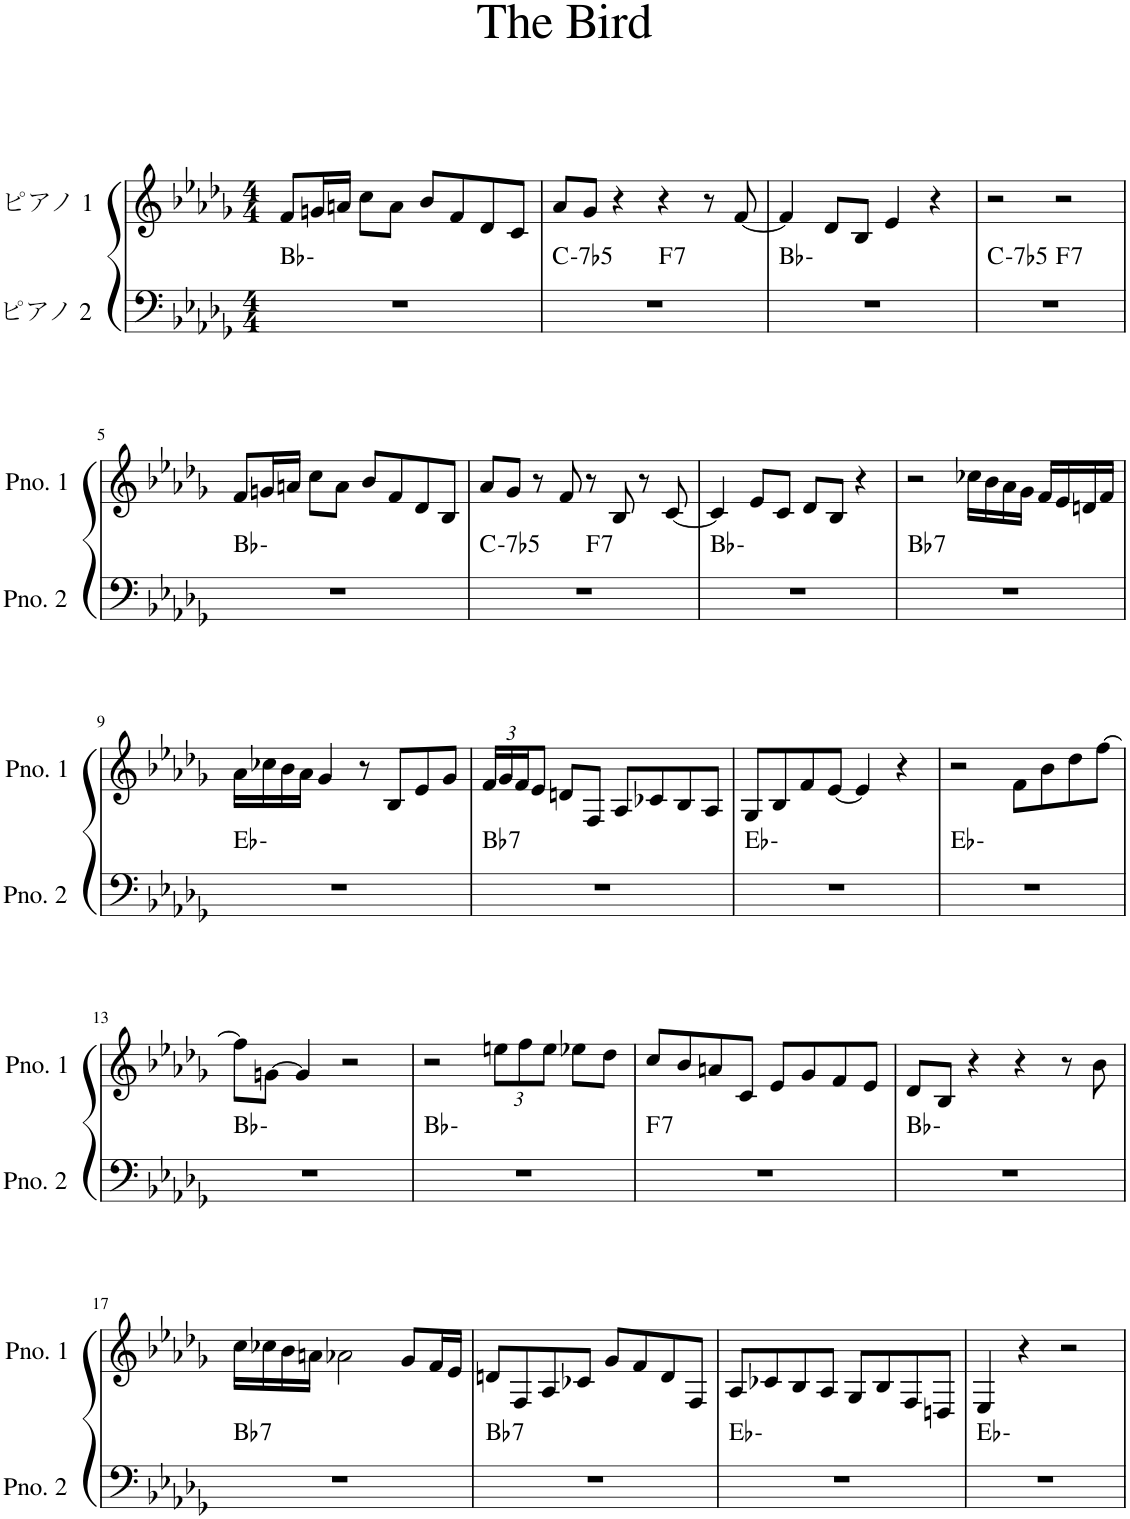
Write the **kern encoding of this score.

**kern	**harte	**kern
*part2	*part2	*part1
*staff2	*	*staff1
*I"ピアノ 2	*	*I"ピアノ 1
*clefF4	*	*clefG2
*k[b-e-a-d-g-]	*	*k[b-e-a-d-g-]
*M4/4	*	*M4/4
=1	=1	=1
1r	Bb:min	8f/L
.	.	16gn/L
.	.	16an/JJ
.	.	8cc\L
.	.	8a\J
.	.	8b-/L
.	.	8f/
.	.	8d-/
.	.	8c/J
=2	=2	=2
!	!LO:H:kt=-7b5	!
*^	*	*
1r	2ryy	C:hdim7	8a-/L
.	.	.	8g-/J
.	.	.	4r
!	!	!LO:H:kt=7	!
.	2ryy	F:7	4r
.	.	.	8r
.	.	.	[8f/
*v	*v	*	*
=3	=3	=3
1r	Bb:min	4f/]
.	.	8d-/L
.	.	8B-/J
.	.	4e-/
.	.	4r
=4	=4	=4
!	!LO:H:kt=-7b5	!
*^	*	*
1r	2ryy	C:hdim7	2r
!	!	!LO:H:kt=7	!
.	2ryy	F:7	2r
*v	*v	*	*
!!LO:LB:g=z
=5	=5	=5
1r	Bb:min	8f/L
.	.	16gn/L
.	.	16an/JJ
.	.	8cc\L
.	.	8a\J
.	.	8b-/L
.	.	8f/
.	.	8d-/
.	.	8B-/J
=6	=6	=6
!	!LO:H:kt=-7b5	!
*^	*	*
1r	2ryy	C:hdim7	8a-/L
.	.	.	8g-/J
.	.	.	8r
.	.	.	8f/
!	!	!LO:H:kt=7	!
.	2ryy	F:7	8r
.	.	.	8B-/
.	.	.	8r
.	.	.	[8c/
*v	*v	*	*
=7	=7	=7
1r	Bb:min	4c/]
.	.	8e-/L
.	.	8c/J
.	.	8d-/L
.	.	8B-/J
.	.	4r
=8	=8	=8
!	!LO:H:kt=7	!
1r	Bb:7	2r
.	.	16cc-X\LL
.	.	16b-\
.	.	16a-\
.	.	16g-\JJ
.	.	16f/LL
.	.	16e-/
.	.	16dn/
.	.	16f/JJ
!!LO:LB:g=z
=9	=9	=9
1r	Eb:min	16a-\LL
.	.	16cc-X\
.	.	16b-\
.	.	16a-\JJ
.	.	4g-/
.	.	8r
.	.	8B-/L
.	.	8e-/
.	.	8g-/J
=10	=10	=10
*	*	*Xbrackettup
!	!LO:H:kt=7	!
1r	Bb:7	24f/LL
.	.	24g-/
.	.	24f/J
.	.	8e-/J
.	.	8dn/L
.	.	8F/J
.	.	8A-/L
.	.	8c-X/
.	.	8B-/
.	.	8A-/J
=11	=11	=11
1r	Eb:min	8G-/L
.	.	8B-/
.	.	8f/
.	.	[8e-/J
.	.	4e-/]
.	.	4r
=12	=12	=12
1r	Eb:min	2r
.	.	8f\L
.	.	8b-\
.	.	8dd-\
.	.	[8ff\J
!!LO:LB:g=z
=13	=13	=13
1r	Bb:min	8ff\L]
.	.	[8gn\J
.	.	4g/]
.	.	2r
=14	=14	=14
1r	Bb:min	2r
.	.	12een\L
.	.	12ff\
.	.	12ee\J
.	.	8ee-X\L
.	.	8dd-\J
=15	=15	=15
!	!LO:H:kt=7	!
1r	F:7	8cc/L
.	.	8b-/
.	.	8an/
.	.	8c/J
.	.	8e-/L
.	.	8g-/
.	.	8f/
.	.	8e-/J
=16	=16	=16
1r	Bb:min	8d-/L
.	.	8B-/J
.	.	4r
.	.	4r
.	.	8r
.	.	8b-\
!!LO:LB:g=z
=17	=17	=17
!	!LO:H:kt=7	!
1r	Bb:7	16cc\LL
.	.	16cc-X\
.	.	16b-\
.	.	16an\JJ
.	.	2a-X\
.	.	8g-/L
.	.	16f/L
.	.	16e-/JJ
=18	=18	=18
!	!LO:H:kt=7	!
1r	Bb:7	8dn/L
.	.	8F/
.	.	8A-/
.	.	8c-X/J
.	.	8g-/L
.	.	8f/
.	.	8d/
.	.	8F/J
=19	=19	=19
1r	Eb:min	8A-/L
.	.	8c-X/
.	.	8B-/
.	.	8A-/J
.	.	8G-/L
.	.	8B-/
.	.	8F/
.	.	8Dn/J
=20	=20	=20
1r	Eb:min	4E-/
.	.	4r
.	.	2r
=	=	=
*-	*-	*-
